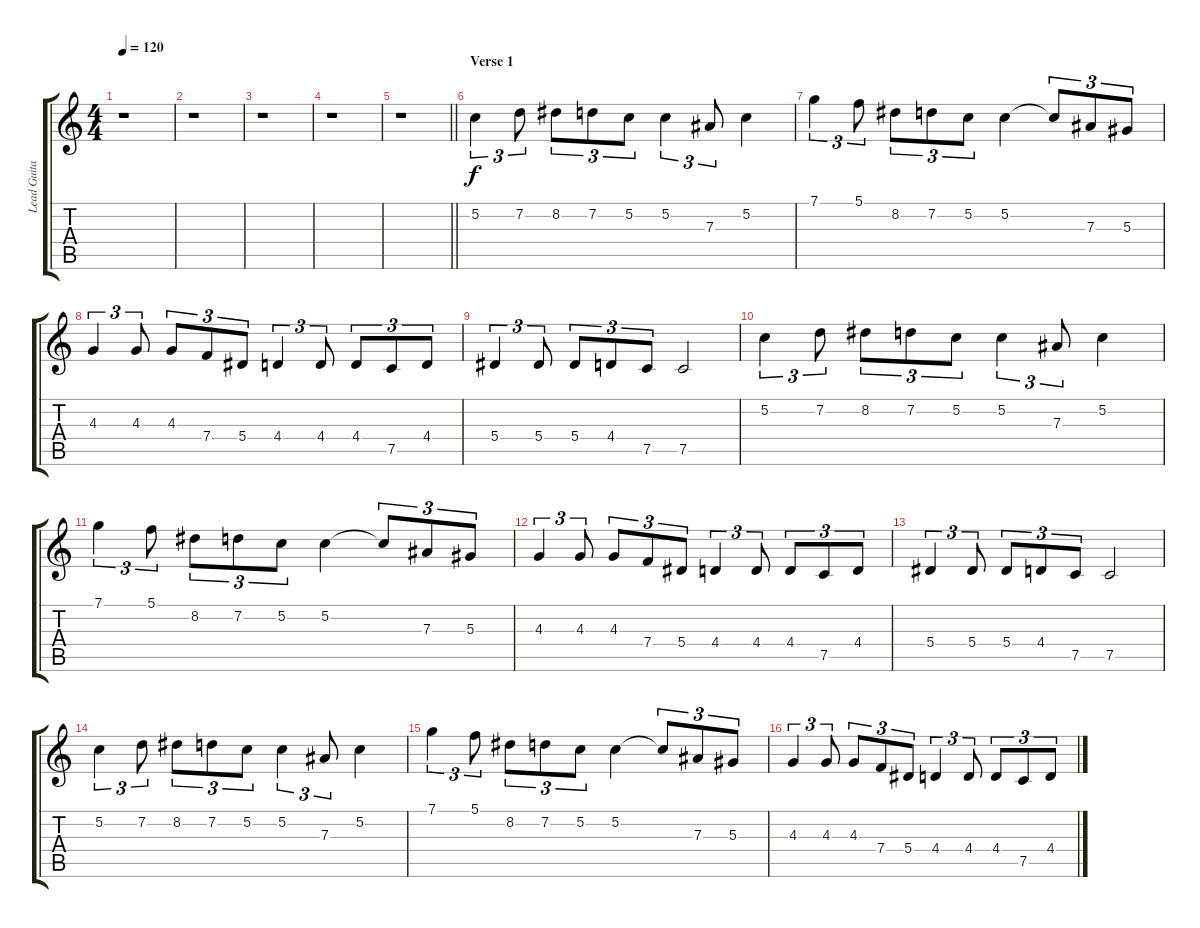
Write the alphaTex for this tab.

\track ("Lead Guitar" "Lead Guita") {instrument overdrivenguitar}
\staff {score tabs}
\tuning (C4 G3 Eb3 Bb2 F2 C2) {hide}
\ts (4 4)
\tempo 120
\clef g2
\ks c
r.1{dy f} |
r.1 |
r.1 |
r.1 |
\barLineRight lightlight
r.1 |
\section ("" "Verse 1")
5.2.4{tu (3 2)} 7.2.8{tu (3 2)} 8.2.8{tu (3 2)} 7.2.8{tu (3 2)} 5.2.8{tu (3 2)} 5.2.4{tu (3 2)} 7.3.8{tu (3 2)} 5.2.4 |
7.1.4{tu (3 2)} 5.1.8{tu (3 2)} 8.2.8{tu (3 2)} 7.2.8{tu (3 2)} 5.2.8{tu (3 2)} 5.2.4 5.2{t}.8{tu (3 2)} 7.3.8{tu (3 2)} 5.3.8{tu (3 2)} |
4.3.4{tu (3 2)} 4.3.8{tu (3 2)} 4.3.8{tu (3 2)} 7.4.8{tu (3 2)} 5.4.8{tu (3 2)} 4.4.4{tu (3 2)} 4.4.8{tu (3 2)} 4.4.8{tu (3 2)} 7.5.8{tu (3 2)} 4.4.8{tu (3 2)} |
5.4.4{tu (3 2)} 5.4.8{tu (3 2)} 5.4.8{tu (3 2)} 4.4.8{tu (3 2)} 7.5.8{tu (3 2)} 7.5.2 |
5.2.4{tu (3 2)} 7.2.8{tu (3 2)} 8.2.8{tu (3 2)} 7.2.8{tu (3 2)} 5.2.8{tu (3 2)} 5.2.4{tu (3 2)} 7.3.8{tu (3 2)} 5.2.4 |
7.1.4{tu (3 2)} 5.1.8{tu (3 2)} 8.2.8{tu (3 2)} 7.2.8{tu (3 2)} 5.2.8{tu (3 2)} 5.2.4 5.2{t}.8{tu (3 2)} 7.3.8{tu (3 2)} 5.3.8{tu (3 2)} |
4.3.4{tu (3 2)} 4.3.8{tu (3 2)} 4.3.8{tu (3 2)} 7.4.8{tu (3 2)} 5.4.8{tu (3 2)} 4.4.4{tu (3 2)} 4.4.8{tu (3 2)} 4.4.8{tu (3 2)} 7.5.8{tu (3 2)} 4.4.8{tu (3 2)} |
5.4.4{tu (3 2)} 5.4.8{tu (3 2)} 5.4.8{tu (3 2)} 4.4.8{tu (3 2)} 7.5.8{tu (3 2)} 7.5.2 |
5.2.4{tu (3 2)} 7.2.8{tu (3 2)} 8.2.8{tu (3 2)} 7.2.8{tu (3 2)} 5.2.8{tu (3 2)} 5.2.4{tu (3 2)} 7.3.8{tu (3 2)} 5.2.4 |
7.1.4{tu (3 2)} 5.1.8{tu (3 2)} 8.2.8{tu (3 2)} 7.2.8{tu (3 2)} 5.2.8{tu (3 2)} 5.2.4 5.2{t}.8{tu (3 2)} 7.3.8{tu (3 2)} 5.3.8{tu (3 2)} |
4.3.4{tu (3 2)} 4.3.8{tu (3 2)} 4.3.8{tu (3 2)} 7.4.8{tu (3 2)} 5.4.8{tu (3 2)} 4.4.4{tu (3 2)} 4.4.8{tu (3 2)} 4.4.8{tu (3 2)} 7.5.8{tu (3 2)} 4.4.8{tu (3 2)}
